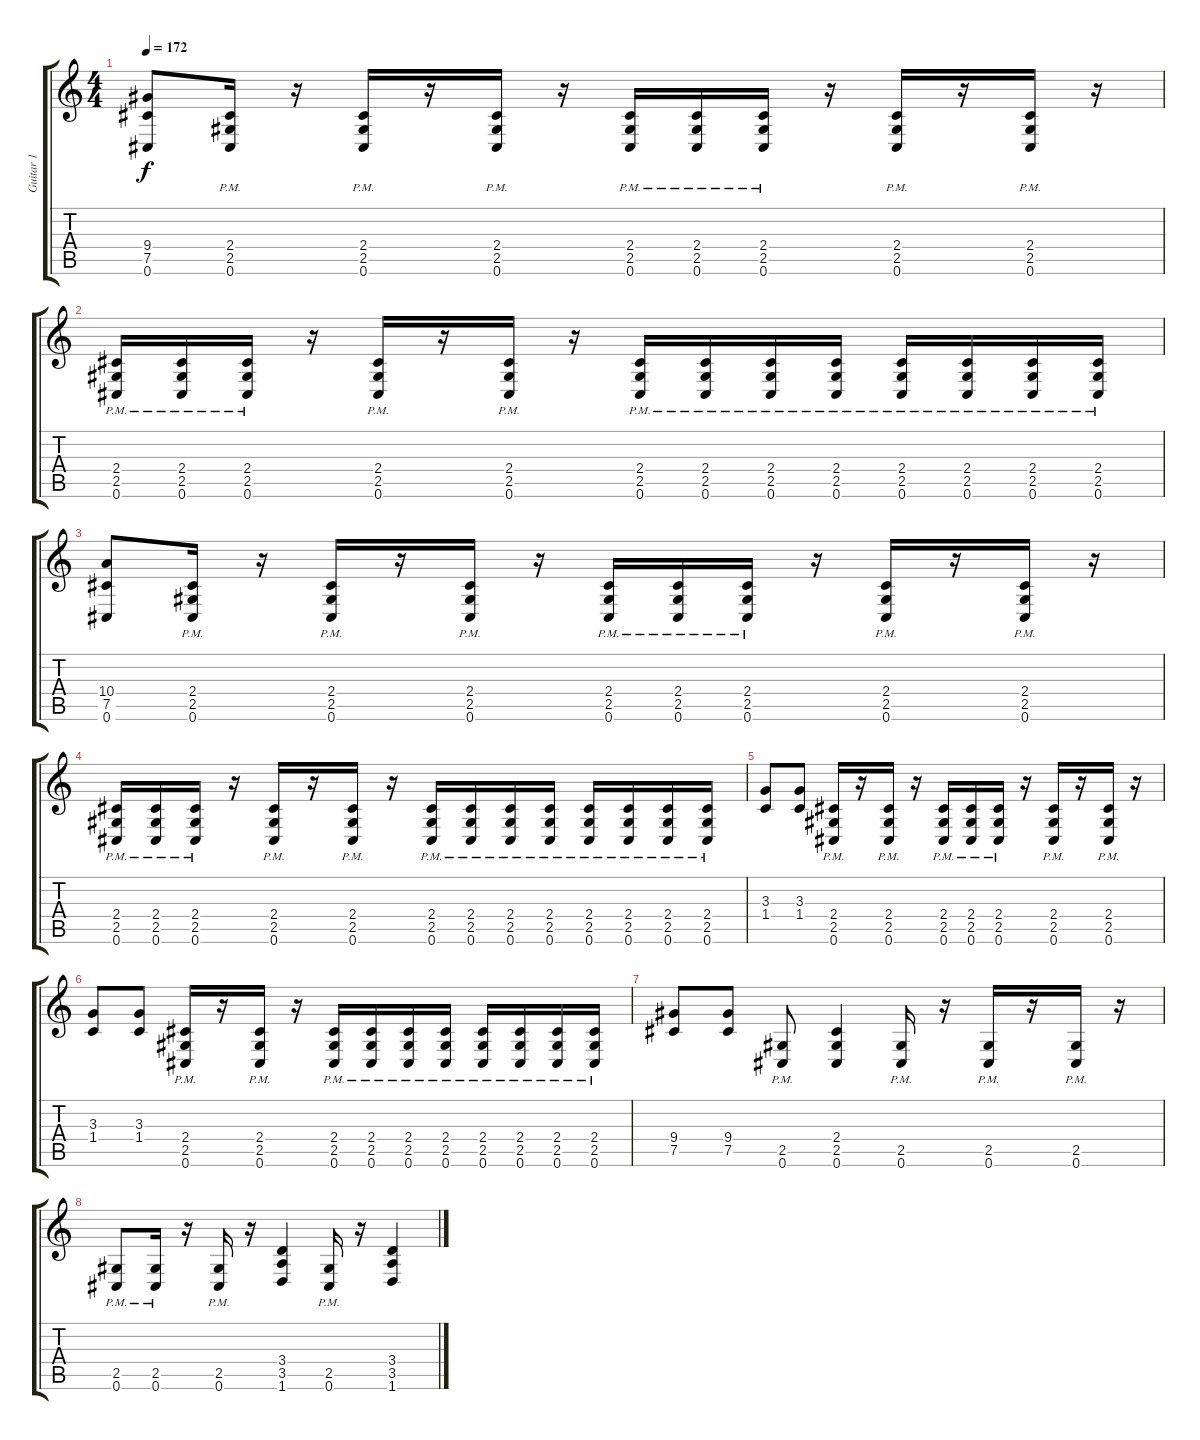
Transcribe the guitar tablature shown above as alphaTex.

\track ("Guitar 1" "Guitar 1") {instrument distortionguitar}
\staff {score tabs}
\tuning (Db4 Ab3 E3 B2 Gb2 Db2) {hide}
\ts (4 4)
\tempo 172
\clef g2
\ks c
(9.4 7.5 0.6).8{dy f} (2.4{pm} 2.5{pm} 0.6{pm}).16 r.16 (2.4{pm} 2.5{pm} 0.6{pm}).16 r.16 (2.4{pm} 2.5{pm} 0.6{pm}).16 r.16 (2.4{pm} 2.5{pm} 0.6{pm}).16 (2.4{pm} 2.5{pm} 0.6{pm}).16 (2.4{pm} 2.5{pm} 0.6{pm}).16 r.16 (2.4{pm} 2.5{pm} 0.6{pm}).16 r.16 (2.4{pm} 2.5{pm} 0.6{pm}).16 r.16 |
(2.4{pm} 2.5{pm} 0.6{pm}).16 (2.4{pm} 2.5{pm} 0.6{pm}).16 (2.4{pm} 2.5{pm} 0.6{pm}).16 r.16 (2.4{pm} 2.5{pm} 0.6{pm}).16 r.16 (2.4{pm} 2.5{pm} 0.6{pm}).16 r.16 (2.4{pm} 2.5{pm} 0.6{pm}).16 (2.4{pm} 2.5{pm} 0.6{pm}).16 (2.4{pm} 2.5{pm} 0.6{pm}).16 (2.4{pm} 2.5{pm} 0.6{pm}).16 (2.4{pm} 2.5{pm} 0.6{pm}).16 (2.4{pm} 2.5{pm} 0.6{pm}).16 (2.4{pm} 2.5{pm} 0.6{pm}).16 (2.4{pm} 2.5{pm} 0.6{pm}).16 |
(10.4 7.5 0.6).8 (2.4{pm} 2.5{pm} 0.6{pm}).16 r.16 (2.4{pm} 2.5{pm} 0.6{pm}).16 r.16 (2.4{pm} 2.5{pm} 0.6{pm}).16 r.16 (2.4{pm} 2.5{pm} 0.6{pm}).16 (2.4{pm} 2.5{pm} 0.6{pm}).16 (2.4{pm} 2.5{pm} 0.6{pm}).16 r.16 (2.4{pm} 2.5{pm} 0.6{pm}).16 r.16 (2.4{pm} 2.5{pm} 0.6{pm}).16 r.16 |
(2.4{pm} 2.5{pm} 0.6{pm}).16 (2.4{pm} 2.5{pm} 0.6{pm}).16 (2.4{pm} 2.5{pm} 0.6{pm}).16 r.16 (2.4{pm} 2.5{pm} 0.6{pm}).16 r.16 (2.4{pm} 2.5{pm} 0.6{pm}).16 r.16 (2.4{pm} 2.5{pm} 0.6{pm}).16 (2.4{pm} 2.5{pm} 0.6{pm}).16 (2.4{pm} 2.5{pm} 0.6{pm}).16 (2.4{pm} 2.5{pm} 0.6{pm}).16 (2.4{pm} 2.5{pm} 0.6{pm}).16 (2.4{pm} 2.5{pm} 0.6{pm}).16 (2.4{pm} 2.5{pm} 0.6{pm}).16 (2.4{pm} 2.5{pm} 0.6{pm}).16 |
(3.3 1.4).8 (3.3 1.4).8 (2.4{pm} 2.5{pm} 0.6{pm}).16 r.16 (2.4{pm} 2.5{pm} 0.6{pm}).16 r.16 (2.4{pm} 2.5{pm} 0.6{pm}).16 (2.4{pm} 2.5{pm} 0.6{pm}).16 (2.4{pm} 2.5{pm} 0.6{pm}).16 r.16 (2.4{pm} 2.5{pm} 0.6{pm}).16 r.16 (2.4{pm} 2.5{pm} 0.6{pm}).16 r.16 |
(3.3 1.4).8 (3.3 1.4).8 (2.4{pm} 2.5{pm} 0.6{pm}).16 r.16 (2.4{pm} 2.5{pm} 0.6{pm}).16 r.16 (2.4{pm} 2.5{pm} 0.6{pm}).16 (2.4{pm} 2.5{pm} 0.6{pm}).16 (2.4{pm} 2.5{pm} 0.6{pm}).16 (2.4{pm} 2.5{pm} 0.6{pm}).16 (2.4{pm} 2.5{pm} 0.6{pm}).16 (2.4{pm} 2.5{pm} 0.6{pm}).16 (2.4{pm} 2.5{pm} 0.6{pm}).16 (2.4{pm} 2.5{pm} 0.6{pm}).16 |
(9.4 7.5).8 (9.4 7.5).8 (2.5{pm} 0.6{pm}).8 (2.4 2.5 0.6).4 (2.5{pm} 0.6{pm}).16 r.16 (2.5{pm} 0.6{pm}).16 r.16 (2.5{pm} 0.6{pm}).16 r.16 |
(2.5{pm} 0.6{pm}).8 (2.5{pm} 0.6{pm}).16 r.16 (2.5{pm} 0.6{pm}).16 r.16 (3.4 3.5 1.6).4 (2.5{pm} 0.6{pm}).16 r.16 (3.4 3.5 1.6).4
